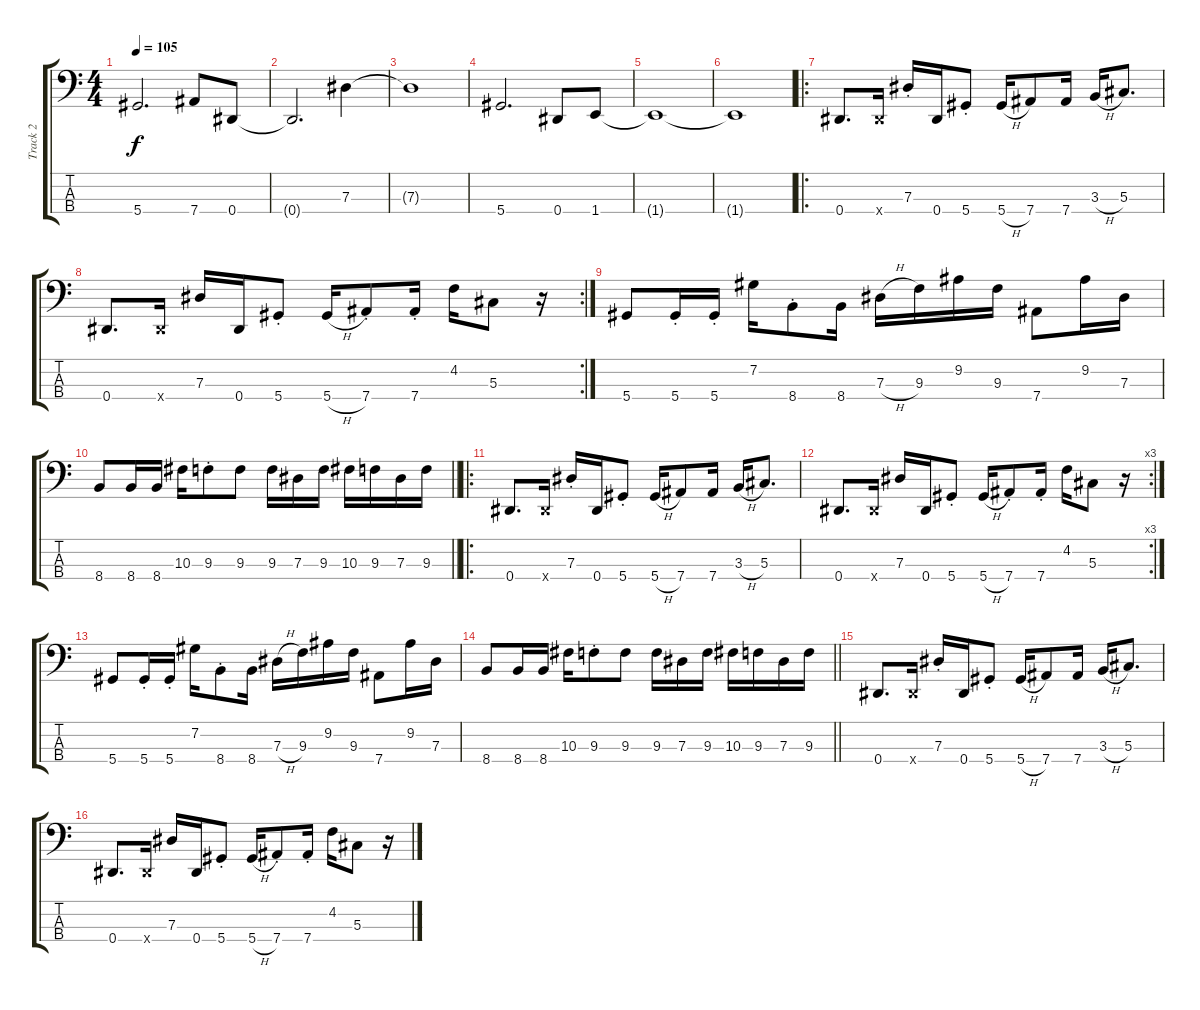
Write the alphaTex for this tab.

\track ("Track 2" "Track 2") {instrument electricbassfinger}
\staff {score tabs}
\tuning (Gb2 Db2 Ab1 Eb1) {hide}
\ts (4 4)
\tempo 105
\clef f4
\ks c
5.4.2{d dy f} 7.4.8 0.4.8 |
0.4{t}.2{d} 7.3.4 |
7.3{t}.1 |
5.4.2{d} 0.4.8 1.4.8 |
1.4{t}.1 |
1.4{t}.1 |
\ro
0.4.8{d} 0.4{x}.16 7.3{st}.16 0.4.16 5.4{st}.8 5.4{h}.16 7.4.8 7.4.16 3.3{h}.16 5.3.8{d} |
\rc 2
0.4.8{d} 0.4{x}.16 7.3.16 0.4.16 5.4{st}.8 5.4{h}.16 7.4{st}.8 7.4{st}.16 4.2.16 5.3.8 r.16 |
5.4.8 5.4{st}.16 5.4{st}.16 7.2.16 8.4{st}.8 8.4.16 7.3{h}.16 9.3.16 9.2.16 9.3.16 7.4.8 9.2.16 7.3.16 |
\barLineRight lightlight
8.4.8 8.4.16 8.4.16 10.3.16 9.3{st}.8 9.3.8 9.3.16 7.3.16 9.3.16 10.3.16 9.3.16 7.3.16 9.3.16 |
\ro
0.4.8{d} 0.4{x}.16 7.3{st}.16 0.4.16 5.4{st}.8 5.4{h}.16 7.4.8 7.4.16 3.3{h}.16 5.3.8{d} |
\rc 3
0.4.8{d} 0.4{x}.16 7.3.16 0.4.16 5.4{st}.8 5.4{h}.16 7.4{st}.8 7.4{st}.16 4.2.16 5.3.8 r.16 |
5.4.8 5.4{st}.16 5.4{st}.16 7.2.16 8.4{st}.8 8.4.16 7.3{h}.16 9.3.16 9.2.16 9.3.16 7.4.8 9.2.16 7.3.16 |
\barLineRight lightlight
8.4.8 8.4.16 8.4.16 10.3.16 9.3{st}.8 9.3.8 9.3.16 7.3.16 9.3.16 10.3.16 9.3.16 7.3.16 9.3.16 |
0.4.8{d} 0.4{x}.16 7.3{st}.16 0.4.16 5.4{st}.8 5.4{h}.16 7.4.8 7.4.16 3.3{h}.16 5.3.8{d} |
0.4.8{d} 0.4{x}.16 7.3.16 0.4.16 5.4{st}.8 5.4{h}.16 7.4{st}.8 7.4{st}.16 4.2.16 5.3.8 r.16
